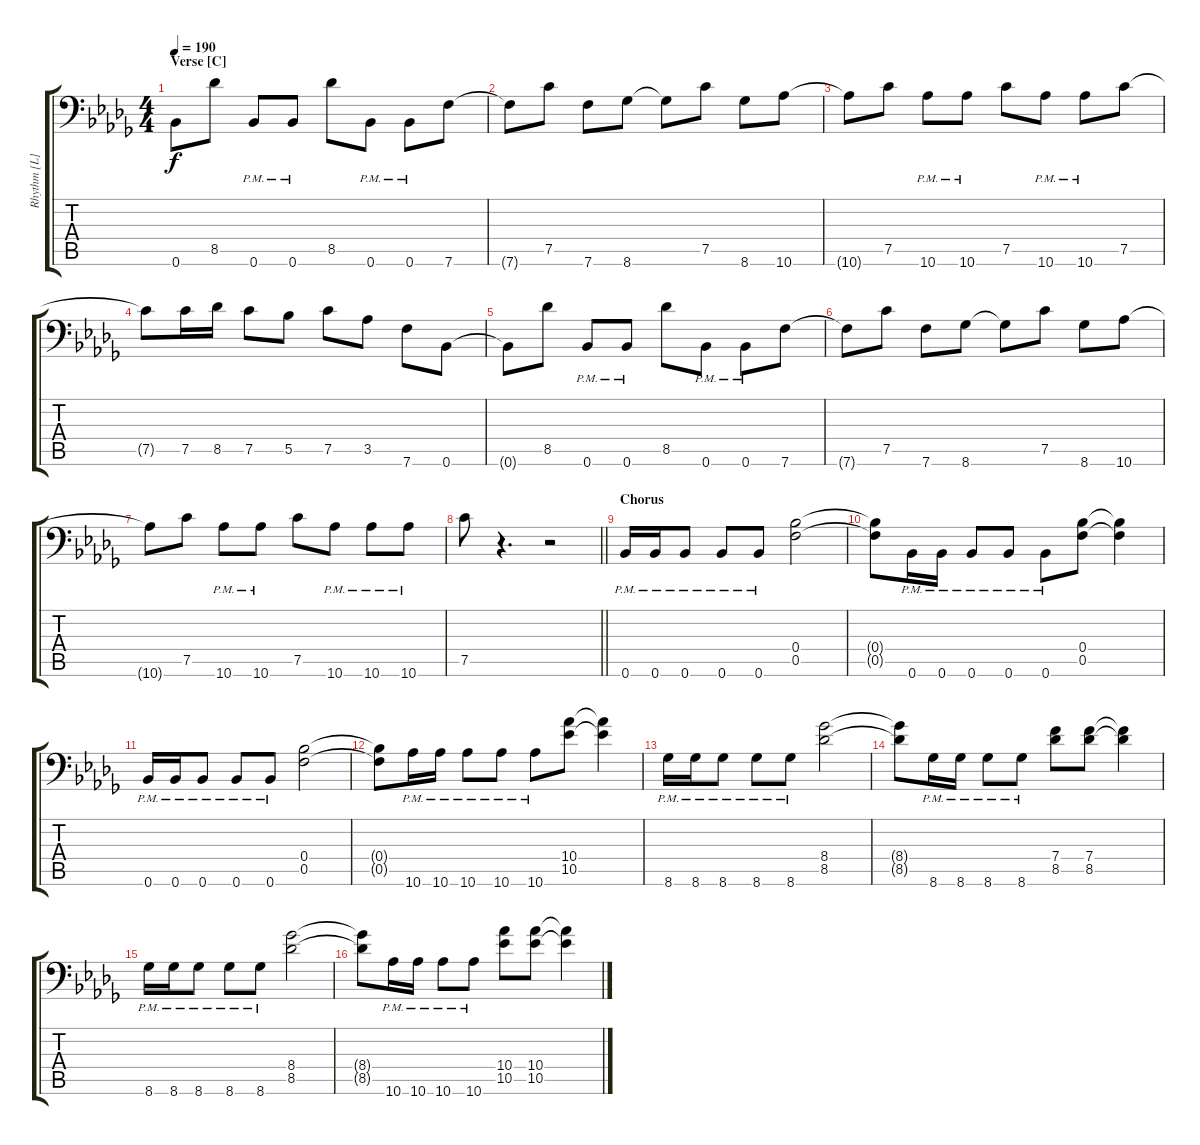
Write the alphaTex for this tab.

\track ("Rhythm [L]" "Rhythm [L]") {instrument distortionguitar}
\staff {score tabs}
\tuning (C4 G3 Eb3 Bb2 F2 Bb1) {hide}
\ts (4 4)
\section ("" "Verse [C]")
\tempo 190
\clef f4
\ks db
0.6{t}.8{dy f} 8.5.8 0.6{pm}.8 0.6{pm}.8 8.5.8 0.6{pm}.8 0.6{pm}.8 7.6.8 |
7.6{t}.8 7.5.8 7.6.8 8.6.8 8.6{t}.8 7.5.8 8.6.8 10.6.8 |
10.6{t}.8 7.5.8 10.6{pm}.8 10.6{pm}.8 7.5.8 10.6{pm}.8 10.6{pm}.8 7.5.8 |
7.5{t}.8 7.5.16 8.5.16 7.5.8 5.5.8 7.5.8 3.5.8 7.6.8 0.6.8 |
0.6{t}.8 8.5.8 0.6{pm}.8 0.6{pm}.8 8.5.8 0.6{pm}.8 0.6{pm}.8 7.6.8 |
7.6{t}.8 7.5.8 7.6.8 8.6.8 8.6{t}.8 7.5.8 8.6.8 10.6.8 |
10.6{t}.8 7.5.8 10.6{pm}.8 10.6{pm}.8 7.5.8 10.6{pm}.8 10.6{pm}.8 10.6{pm}.8 |
\barLineRight lightlight
7.5.8 r.4{d} r.2 |
\section ("" "Chorus")
0.6{pm}.16 0.6{pm}.16 0.6{pm}.8 0.6{pm}.8 0.6{pm}.8 (0.4 0.5).2 |
(0.4{t} 0.5{t}).8 0.6{pm}.16 0.6{pm}.16 0.6{pm}.8 0.6{pm}.8 0.6{pm}.8 (0.4 0.5).8 (0.4{t} 0.5{t}).4 |
0.6{pm}.16 0.6{pm}.16 0.6{pm}.8 0.6{pm}.8 0.6{pm}.8 (0.4 0.5).2 |
(0.4{t} 0.5{t}).8 10.6{pm}.16 10.6{pm}.16 10.6{pm}.8 10.6{pm}.8 10.6{pm}.8 (10.4 10.5).8 (10.4{t} 10.5{t}).4 |
8.6{pm}.16 8.6{pm}.16 8.6{pm}.8 8.6{pm}.8 8.6{pm}.8 (8.4 8.5).2 |
(8.4{t} 8.5{t}).8 8.6{pm}.16 8.6{pm}.16 8.6{pm}.8 8.6{pm}.8 (7.4 8.5).8 (7.4 8.5).8 (7.4{t} 8.5{t}).4 |
8.6{pm}.16 8.6{pm}.16 8.6{pm}.8 8.6{pm}.8 8.6{pm}.8 (8.4 8.5).2 |
(8.4{t} 8.5{t}).8 10.6{pm}.16 10.6{pm}.16 10.6{pm}.8 10.6{pm}.8 (10.4 10.5).8 (10.4 10.5).8 (10.4{t} 10.5{t}).4
